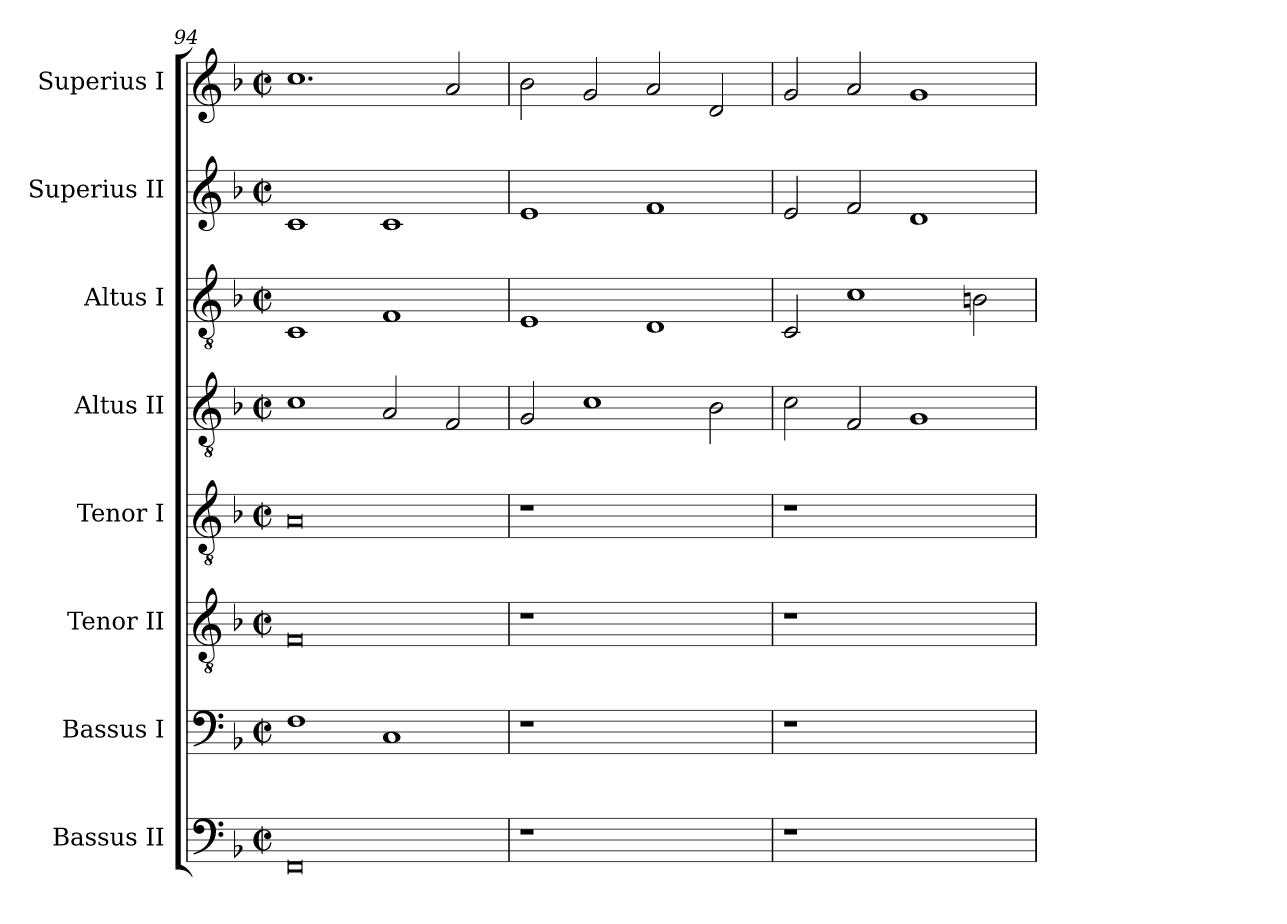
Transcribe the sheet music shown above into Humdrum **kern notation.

**kern	**kern	**kern	**kern	**kern	**kern	**kern	**kern
*part8	*part7	*part6	*part5	*part4	*part3	*part2	*part1
*staff8	*staff7	*staff6	*staff5	*staff4	*staff3	*staff2	*staff1
*I"Bassus II	*I"Bassus I	*I"Tenor II	*I"Tenor I	*I"Altus II	*I"Altus I	*I"Superius II	*I"Superius I
*I'B.s.	*	*	*	*I'A.s.	*	*I'S.s.	*I'S.p.
*clefF4	*clefF4	*clefGv2	*clefGv2	*clefGv2	*clefGv2	*clefG2	*clefG2
*	*	*ITrd7c12	*ITrd7c12	*ITrd7c12	*ITrd7c12	*	*
*k[b-]	*k[b-]	*k[b-]	*k[b-]	*k[b-]	*k[b-]	*k[b-]	*k[b-]
*F:	*F:	*F:	*F:	*F:	*F:	*F:	*F:
*M2/2	*M2/2	*M2/2	*M2/2	*M2/2	*M2/2	*M2/2	*M2/2
*met(c|)	*met(c|)	*met(c|)	*met(c|)	*met(c|)	*met(c|)	*met(c|)	*met(c|)
=94	=94	=94	=94	=94	=94	=94	=94
0FFi	1Fi	0FFi	0AAi	1Ci	1CCi	1ci	1.cci
.	1Ci	.	.	2AAi/	1FFi	1ci	.
.	.	.	.	2FFi/	.	.	2ai/
=95	=95	=95	=95	=95	=95	=95	=95
!LO:N:vis=1	!LO:N:vis=1	!LO:N:vis=1	!LO:N:vis=1	!	!	!	!
1r	1r	1r	1r	2GGi/	1EEi	1ei	2b-i\
.	.	.	.	1Ci	.	.	2gi/
1ryy	1ryy	1ryy	1ryy	.	1DDi	1fi	2ai/
.	.	.	.	2BB-i\	.	.	2di/
=96	=96	=96	=96	=96	=96	=96	=96
!LO:N:vis=1	!LO:N:vis=1	!LO:N:vis=1	!LO:N:vis=1	!	!	!	!
1r	1r	1r	1r	2Ci\	2CCi/	2ei/	2gi/
.	.	.	.	2FFi/	1Ci	2fi/	2ai/
1ryy	1ryy	1ryy	1ryy	1GGi	.	1di	1gi
.	.	.	.	.	2BBni\	.	.
=	=	=	=	=	=	=	=
*-	*-	*-	*-	*-	*-	*-	*-
